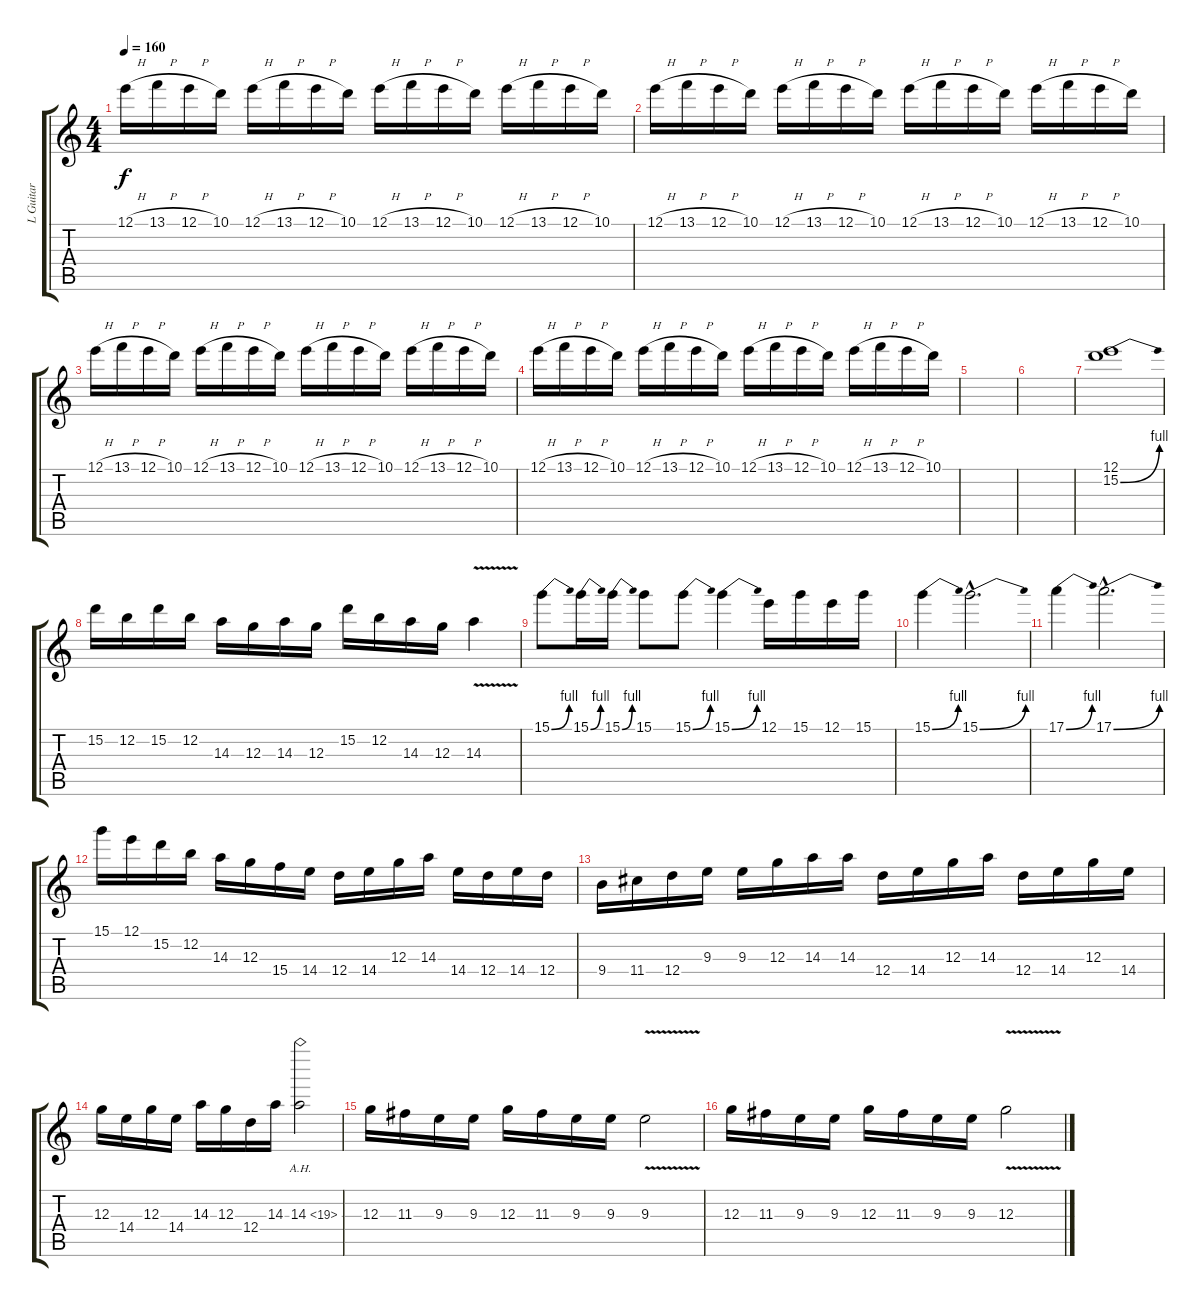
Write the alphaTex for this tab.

\track ("L Guitar" "L Guitar") {instrument distortionguitar}
\staff {score tabs}
\tuning (E4 B3 G3 D3 A2 E2) {hide}
\ts (4 4)
\tempo 160
\clef g2
\ks c
12.1{h}.16{dy f} 13.1{h}.16 12.1{h}.16 10.1.16 12.1{h}.16 13.1{h}.16 12.1{h}.16 10.1.16 12.1{h}.16 13.1{h}.16 12.1{h}.16 10.1.16 12.1{h}.16 13.1{h}.16 12.1{h}.16 10.1.16 |
12.1{h}.16 13.1{h}.16 12.1{h}.16 10.1.16 12.1{h}.16 13.1{h}.16 12.1{h}.16 10.1.16 12.1{h}.16 13.1{h}.16 12.1{h}.16 10.1.16 12.1{h}.16 13.1{h}.16 12.1{h}.16 10.1.16 |
12.1{h}.16 13.1{h}.16 12.1{h}.16 10.1.16 12.1{h}.16 13.1{h}.16 12.1{h}.16 10.1.16 12.1{h}.16 13.1{h}.16 12.1{h}.16 10.1.16 12.1{h}.16 13.1{h}.16 12.1{h}.16 10.1.16 |
12.1{h}.16 13.1{h}.16 12.1{h}.16 10.1.16 12.1{h}.16 13.1{h}.16 12.1{h}.16 10.1.16 12.1{h}.16 13.1{h}.16 12.1{h}.16 10.1.16 12.1{h}.16 13.1{h}.16 12.1{h}.16 10.1.16 |
|
|
(12.1 15.2{be (bend 0 0 60 4)}).1 |
15.2.16 12.2.16 15.2.16 12.2.16 14.3.16 12.3.16 14.3.16 12.3.16 15.2.16 12.2.16 14.3.16 12.3.16 14.3{v}.4 |
15.1{be (bend 0 0 60 4)}.8 15.1{be (bend 0 0 60 4)}.16 15.1{be (bend 0 0 60 4)}.16 15.1.8 15.1{be (bend 0 0 60 4)}.8 15.1{be (bend 0 0 60 4)}.4 12.1.16 15.1.16 12.1.16 15.1.16 |
15.1{be (bend 0 0 60 4)}.4 15.1{be (bend 0 0 60 4) hac}.2{d} |
17.1{be (bend 0 0 60 4)}.4 17.1{be (bend 0 0 60 4) hac}.2{d} |
15.1.16 12.1.16 15.2.16 12.2.16 14.3.16 12.3.16 15.4.16 14.4.16 12.4.16 14.4.16 12.3.16 14.3.16 14.4.16 12.4.16 14.4.16 12.4.16 |
9.4.16 11.4.16 12.4.16 9.3.16 9.3.16 12.3.16 14.3.16 14.3.16 12.4.16 14.4.16 12.3.16 14.3.16 12.4.16 14.4.16 12.3.16 14.4.16 |
12.3.16 14.4.16 12.3.16 14.4.16 14.3.16 12.3.16 12.4.16 14.3.16 14.3{ah 5}.2 |
12.3.16 11.3.16 9.3.16 9.3.16 12.3.16 11.3.16 9.3.16 9.3.16 9.3{v}.2 |
12.3.16 11.3.16 9.3.16 9.3.16 12.3.16 11.3.16 9.3.16 9.3.16 12.3{v}.2
